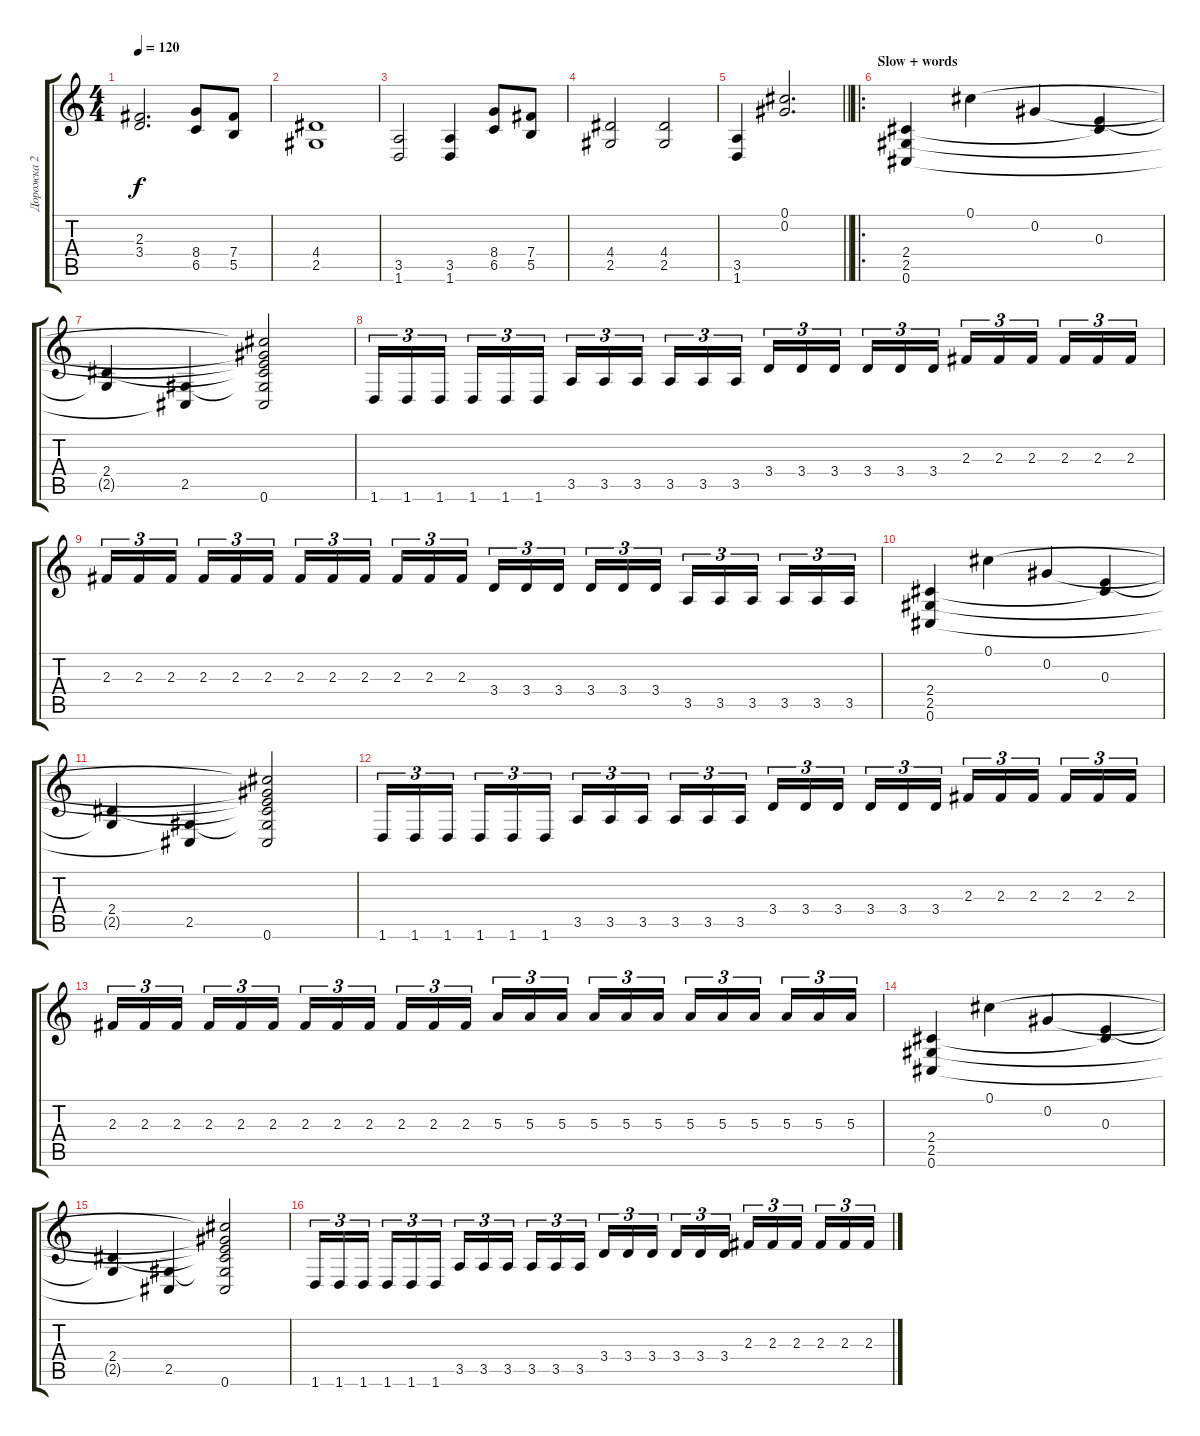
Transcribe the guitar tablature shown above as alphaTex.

\track ("Дорожка 2" "Дорожка 2") {instrument distortionguitar}
\staff {score tabs}
\tuning (Db4 Ab3 E3 B2 Gb2 Db2) {hide}
\ts (4 4)
\tempo 120
\clef g2
\ks c
(2.3 3.4).2{d dy f} (8.4 6.5).8 (7.4 5.5).8 |
(4.4 2.5).1 |
(3.5 1.6).2 (3.5 1.6).4 (8.4 6.5).8 (7.4 5.5).8 |
(4.4 2.5).2 (4.4 2.5).2 |
\barLineRight lightlight
(3.5 1.6).4 (0.1 0.2).2{d} |
\ro
\section ("" "Slow + words")
(2.4 2.5 0.6).4 0.1.4 0.2.4 (0.3 2.4{t}).4 |
(2.4 2.5{t}).4 (2.5 0.6{t}).4 (0.1{t} 0.2{t} 0.3{t} 2.4{t} 2.5{t} 0.6).2 |
1.6.16{tu (3 2)} 1.6.16{tu (3 2)} 1.6.16{tu (3 2) beam splitsecondary} 1.6.16{tu (3 2)} 1.6.16{tu (3 2)} 1.6.16{tu (3 2)} 3.5.16{tu (3 2)} 3.5.16{tu (3 2)} 3.5.16{tu (3 2) beam splitsecondary} 3.5.16{tu (3 2)} 3.5.16{tu (3 2)} 3.5.16{tu (3 2)} 3.4.16{tu (3 2)} 3.4.16{tu (3 2)} 3.4.16{tu (3 2) beam splitsecondary} 3.4.16{tu (3 2)} 3.4.16{tu (3 2)} 3.4.16{tu (3 2)} 2.3.16{tu (3 2)} 2.3.16{tu (3 2)} 2.3.16{tu (3 2) beam splitsecondary} 2.3.16{tu (3 2)} 2.3.16{tu (3 2)} 2.3.16{tu (3 2)} |
2.3.16{tu (3 2)} 2.3.16{tu (3 2)} 2.3.16{tu (3 2) beam splitsecondary} 2.3.16{tu (3 2)} 2.3.16{tu (3 2)} 2.3.16{tu (3 2)} 2.3.16{tu (3 2)} 2.3.16{tu (3 2)} 2.3.16{tu (3 2) beam splitsecondary} 2.3.16{tu (3 2)} 2.3.16{tu (3 2)} 2.3.16{tu (3 2)} 3.4.16{tu (3 2)} 3.4.16{tu (3 2)} 3.4.16{tu (3 2) beam splitsecondary} 3.4.16{tu (3 2)} 3.4.16{tu (3 2)} 3.4.16{tu (3 2)} 3.5.16{tu (3 2)} 3.5.16{tu (3 2)} 3.5.16{tu (3 2) beam splitsecondary} 3.5.16{tu (3 2)} 3.5.16{tu (3 2)} 3.5.16{tu (3 2)} |
(2.4 2.5 0.6).4 0.1.4 0.2.4 (0.3 2.4{t}).4 |
(2.4 2.5{t}).4 (2.5 0.6{t}).4 (0.1{t} 0.2{t} 0.3{t} 2.4{t} 2.5{t} 0.6).2 |
1.6.16{tu (3 2)} 1.6.16{tu (3 2)} 1.6.16{tu (3 2) beam splitsecondary} 1.6.16{tu (3 2)} 1.6.16{tu (3 2)} 1.6.16{tu (3 2)} 3.5.16{tu (3 2)} 3.5.16{tu (3 2)} 3.5.16{tu (3 2) beam splitsecondary} 3.5.16{tu (3 2)} 3.5.16{tu (3 2)} 3.5.16{tu (3 2)} 3.4.16{tu (3 2)} 3.4.16{tu (3 2)} 3.4.16{tu (3 2) beam splitsecondary} 3.4.16{tu (3 2)} 3.4.16{tu (3 2)} 3.4.16{tu (3 2)} 2.3.16{tu (3 2)} 2.3.16{tu (3 2)} 2.3.16{tu (3 2) beam splitsecondary} 2.3.16{tu (3 2)} 2.3.16{tu (3 2)} 2.3.16{tu (3 2)} |
2.3.16{tu (3 2)} 2.3.16{tu (3 2)} 2.3.16{tu (3 2) beam splitsecondary} 2.3.16{tu (3 2)} 2.3.16{tu (3 2)} 2.3.16{tu (3 2)} 2.3.16{tu (3 2)} 2.3.16{tu (3 2)} 2.3.16{tu (3 2) beam splitsecondary} 2.3.16{tu (3 2)} 2.3.16{tu (3 2)} 2.3.16{tu (3 2)} 5.3.16{tu (3 2)} 5.3.16{tu (3 2)} 5.3.16{tu (3 2) beam splitsecondary} 5.3.16{tu (3 2)} 5.3.16{tu (3 2)} 5.3.16{tu (3 2)} 5.3.16{tu (3 2)} 5.3.16{tu (3 2)} 5.3.16{tu (3 2) beam splitsecondary} 5.3.16{tu (3 2)} 5.3.16{tu (3 2)} 5.3.16{tu (3 2)} |
(2.4 2.5 0.6).4 0.1.4 0.2.4 (0.3 2.4{t}).4 |
(2.4 2.5{t}).4 (2.5 0.6{t}).4 (0.1{t} 0.2{t} 0.3{t} 2.4{t} 2.5{t} 0.6).2 |
1.6.16{tu (3 2)} 1.6.16{tu (3 2)} 1.6.16{tu (3 2) beam splitsecondary} 1.6.16{tu (3 2)} 1.6.16{tu (3 2)} 1.6.16{tu (3 2)} 3.5.16{tu (3 2)} 3.5.16{tu (3 2)} 3.5.16{tu (3 2) beam splitsecondary} 3.5.16{tu (3 2)} 3.5.16{tu (3 2)} 3.5.16{tu (3 2)} 3.4.16{tu (3 2)} 3.4.16{tu (3 2)} 3.4.16{tu (3 2) beam splitsecondary} 3.4.16{tu (3 2)} 3.4.16{tu (3 2)} 3.4.16{tu (3 2)} 2.3.16{tu (3 2)} 2.3.16{tu (3 2)} 2.3.16{tu (3 2) beam splitsecondary} 2.3.16{tu (3 2)} 2.3.16{tu (3 2)} 2.3.16{tu (3 2)}
